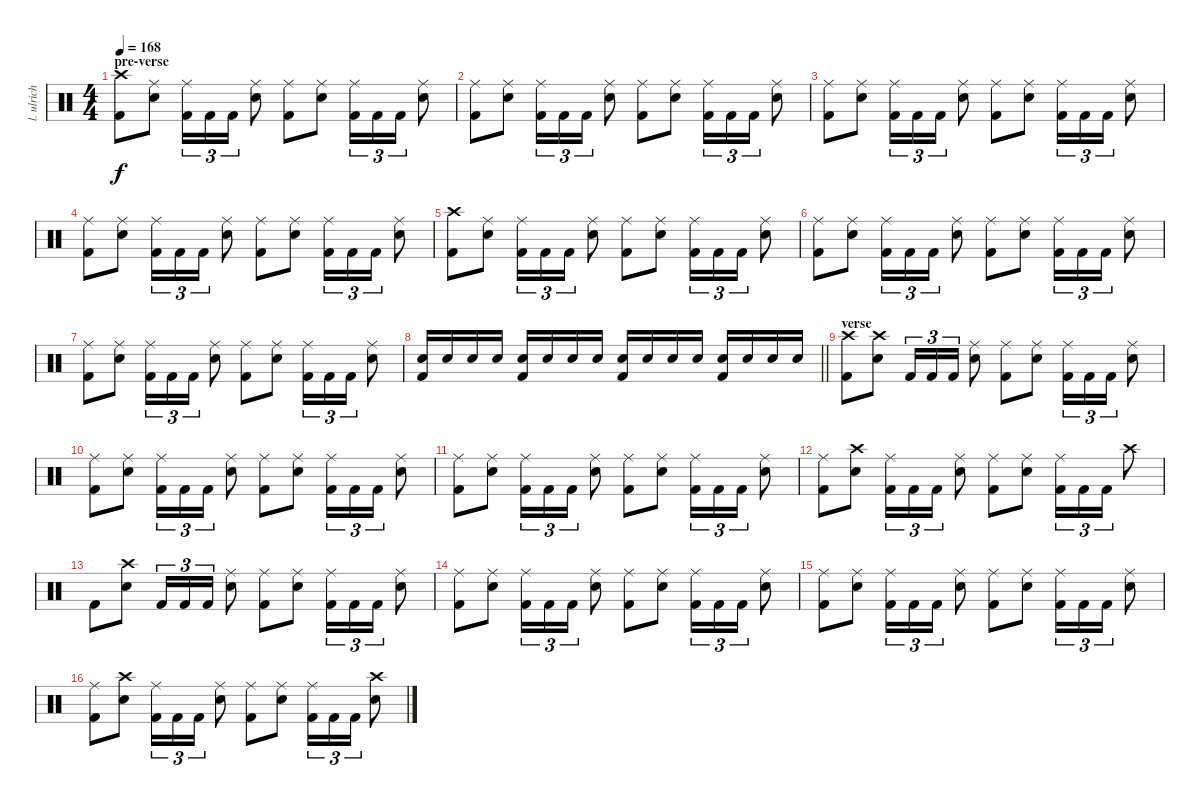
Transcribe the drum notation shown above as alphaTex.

\track ("l. ulrich - drums" "l. ulrich ") {instrument percussion}
\staff {score}
\articulation defaults
\ts (4 4)
\section ("" "pre-verse")
\tempo 168
\clef neutral
\ks c
("Crash high (hit)" "Kick (hit) 2").8{dy f} ("Ride (middle)" "Snare (hit) 2").8 ("Ride (middle)" "Kick (hit) 2").16{tu (3 2)} "Kick (hit) 2".16{tu (3 2)} "Kick (hit) 2".16{tu (3 2)} ("Ride (middle)" "Snare (hit) 2").8 ("Ride (middle)" "Kick (hit) 2").8 ("Ride (middle)" "Snare (hit) 2").8 ("Ride (middle)" "Kick (hit) 2").16{tu (3 2)} "Kick (hit) 2".16{tu (3 2)} "Kick (hit) 2".16{tu (3 2)} ("Ride (middle)" "Snare (hit) 2").8 |
("Ride (middle)" "Kick (hit) 2").8 ("Ride (middle)" "Snare (hit) 2").8 ("Ride (middle)" "Kick (hit) 2").16{tu (3 2)} "Kick (hit) 2".16{tu (3 2)} "Kick (hit) 2".16{tu (3 2)} ("Ride (middle)" "Snare (hit) 2").8 ("Ride (middle)" "Kick (hit) 2").8 ("Ride (middle)" "Snare (hit) 2").8 ("Ride (middle)" "Kick (hit) 2").16{tu (3 2)} "Kick (hit) 2".16{tu (3 2)} "Kick (hit) 2".16{tu (3 2)} ("Ride (middle)" "Snare (hit) 2").8 |
("Ride (middle)" "Kick (hit) 2").8 ("Ride (middle)" "Snare (hit) 2").8 ("Ride (middle)" "Kick (hit) 2").16{tu (3 2)} "Kick (hit) 2".16{tu (3 2)} "Kick (hit) 2".16{tu (3 2)} ("Ride (middle)" "Snare (hit) 2").8 ("Ride (middle)" "Kick (hit) 2").8 ("Ride (middle)" "Snare (hit) 2").8 ("Ride (middle)" "Kick (hit) 2").16{tu (3 2)} "Kick (hit) 2".16{tu (3 2)} "Kick (hit) 2".16{tu (3 2)} ("Ride (middle)" "Snare (hit) 2").8 |
("Ride (middle)" "Kick (hit) 2").8 ("Ride (middle)" "Snare (hit) 2").8 ("Ride (middle)" "Kick (hit) 2").16{tu (3 2)} "Kick (hit) 2".16{tu (3 2)} "Kick (hit) 2".16{tu (3 2)} ("Ride (middle)" "Snare (hit) 2").8 ("Ride (middle)" "Kick (hit) 2").8 ("Ride (middle)" "Snare (hit) 2").8 ("Ride (middle)" "Kick (hit) 2").16{tu (3 2)} "Kick (hit) 2".16{tu (3 2)} "Kick (hit) 2".16{tu (3 2)} ("Ride (middle)" "Snare (hit) 2").8 |
("Crash high (hit)" "Kick (hit) 2").8 ("Ride (middle)" "Snare (hit) 2").8 ("Ride (middle)" "Kick (hit) 2").16{tu (3 2)} "Kick (hit) 2".16{tu (3 2)} "Kick (hit) 2".16{tu (3 2)} ("Ride (middle)" "Snare (hit) 2").8 ("Ride (middle)" "Kick (hit) 2").8 ("Ride (middle)" "Snare (hit) 2").8 ("Ride (middle)" "Kick (hit) 2").16{tu (3 2)} "Kick (hit) 2".16{tu (3 2)} "Kick (hit) 2".16{tu (3 2)} ("Ride (middle)" "Snare (hit) 2").8 |
("Ride (middle)" "Kick (hit) 2").8 ("Ride (middle)" "Snare (hit) 2").8 ("Ride (middle)" "Kick (hit) 2").16{tu (3 2)} "Kick (hit) 2".16{tu (3 2)} "Kick (hit) 2".16{tu (3 2)} ("Ride (middle)" "Snare (hit) 2").8 ("Ride (middle)" "Kick (hit) 2").8 ("Ride (middle)" "Snare (hit) 2").8 ("Ride (middle)" "Kick (hit) 2").16{tu (3 2)} "Kick (hit) 2".16{tu (3 2)} "Kick (hit) 2".16{tu (3 2)} ("Ride (middle)" "Snare (hit) 2").8 |
("Ride (middle)" "Kick (hit) 2").8 ("Ride (middle)" "Snare (hit) 2").8 ("Ride (middle)" "Kick (hit) 2").16{tu (3 2)} "Kick (hit) 2".16{tu (3 2)} "Kick (hit) 2".16{tu (3 2)} ("Ride (middle)" "Snare (hit) 2").8 ("Ride (middle)" "Kick (hit) 2").8 ("Ride (middle)" "Snare (hit) 2").8 ("Ride (middle)" "Kick (hit) 2").16{tu (3 2)} "Kick (hit) 2".16{tu (3 2)} "Kick (hit) 2".16{tu (3 2)} ("Ride (middle)" "Snare (hit) 2").8 |
\barLineRight lightlight
("Snare (hit) 2" "Kick (hit) 2").16 "Snare (hit) 2".16 "Snare (hit) 2".16 "Snare (hit) 2".16 ("Snare (hit) 2" "Kick (hit) 2").16 "Snare (hit) 2".16 "Snare (hit) 2".16 "Snare (hit) 2".16 ("Snare (hit) 2" "Kick (hit) 2").16 "Snare (hit) 2".16 "Snare (hit) 2".16 "Snare (hit) 2".16 ("Snare (hit) 2" "Kick (hit) 2").16 "Snare (hit) 2".16 "Snare (hit) 2".16 "Snare (hit) 2".16 |
\section ("" "verse")
("Crash high (hit)" "Kick (hit) 2").8 ("Crash high (hit)" "Snare (hit) 2").8 "Kick (hit) 2".16{tu (3 2)} "Kick (hit) 2".16{tu (3 2)} "Kick (hit) 2".16{tu (3 2)} ("Ride (middle)" "Snare (hit) 2").8 ("Ride (middle)" "Kick (hit) 2").8 ("Ride (middle)" "Snare (hit) 2").8 ("Ride (middle)" "Kick (hit) 2").16{tu (3 2)} "Kick (hit) 2".16{tu (3 2)} "Kick (hit) 2".16{tu (3 2)} ("Ride (middle)" "Snare (hit) 2").8 |
("Ride (middle)" "Kick (hit) 2").8 ("Ride (middle)" "Snare (hit) 2").8 ("Ride (middle)" "Kick (hit) 2").16{tu (3 2)} "Kick (hit) 2".16{tu (3 2)} "Kick (hit) 2".16{tu (3 2)} ("Ride (middle)" "Snare (hit) 2").8 ("Ride (middle)" "Kick (hit) 2").8 ("Ride (middle)" "Snare (hit) 2").8 ("Ride (middle)" "Kick (hit) 2").16{tu (3 2)} "Kick (hit) 2".16{tu (3 2)} "Kick (hit) 2".16{tu (3 2)} ("Ride (middle)" "Snare (hit) 2").8 |
("Ride (middle)" "Kick (hit) 2").8 ("Ride (middle)" "Snare (hit) 2").8 ("Ride (middle)" "Kick (hit) 2").16{tu (3 2)} "Kick (hit) 2".16{tu (3 2)} "Kick (hit) 2".16{tu (3 2)} ("Ride (middle)" "Snare (hit) 2").8 ("Ride (middle)" "Kick (hit) 2").8 ("Ride (middle)" "Snare (hit) 2").8 ("Ride (middle)" "Kick (hit) 2").16{tu (3 2)} "Kick (hit) 2".16{tu (3 2)} "Kick (hit) 2".16{tu (3 2)} ("Ride (middle)" "Snare (hit) 2").8 |
("Ride (middle)" "Kick (hit) 2").8 ("Crash high (hit)" "Snare (hit) 2").8 ("Ride (middle)" "Kick (hit) 2").16{tu (3 2)} "Kick (hit) 2".16{tu (3 2)} "Kick (hit) 2".16{tu (3 2)} ("Ride (middle)" "Snare (hit) 2").8 ("Ride (middle)" "Kick (hit) 2").8 ("Ride (middle)" "Snare (hit) 2").8 ("Ride (middle)" "Kick (hit) 2").16{tu (3 2)} "Kick (hit) 2".16{tu (3 2)} "Kick (hit) 2".16{tu (3 2)} "Crash high (hit)".8 |
"Kick (hit) 2".8 ("Crash high (hit)" "Snare (hit) 2").8 "Kick (hit) 2".16{tu (3 2)} "Kick (hit) 2".16{tu (3 2)} "Kick (hit) 2".16{tu (3 2)} ("Ride (middle)" "Snare (hit) 2").8 ("Ride (middle)" "Kick (hit) 2").8 ("Ride (middle)" "Snare (hit) 2").8 ("Ride (middle)" "Kick (hit) 2").16{tu (3 2)} "Kick (hit) 2".16{tu (3 2)} "Kick (hit) 2".16{tu (3 2)} ("Ride (middle)" "Snare (hit) 2").8 |
("Ride (middle)" "Kick (hit) 2").8 ("Ride (middle)" "Snare (hit) 2").8 ("Ride (middle)" "Kick (hit) 2").16{tu (3 2)} "Kick (hit) 2".16{tu (3 2)} "Kick (hit) 2".16{tu (3 2)} ("Ride (middle)" "Snare (hit) 2").8 ("Ride (middle)" "Kick (hit) 2").8 ("Ride (middle)" "Snare (hit) 2").8 ("Ride (middle)" "Kick (hit) 2").16{tu (3 2)} "Kick (hit) 2".16{tu (3 2)} "Kick (hit) 2".16{tu (3 2)} ("Ride (middle)" "Snare (hit) 2").8 |
("Ride (middle)" "Kick (hit) 2").8 ("Ride (middle)" "Snare (hit) 2").8 ("Ride (middle)" "Kick (hit) 2").16{tu (3 2)} "Kick (hit) 2".16{tu (3 2)} "Kick (hit) 2".16{tu (3 2)} ("Ride (middle)" "Snare (hit) 2").8 ("Ride (middle)" "Kick (hit) 2").8 ("Ride (middle)" "Snare (hit) 2").8 ("Ride (middle)" "Kick (hit) 2").16{tu (3 2)} "Kick (hit) 2".16{tu (3 2)} "Kick (hit) 2".16{tu (3 2)} ("Ride (middle)" "Snare (hit) 2").8 |
("Ride (middle)" "Kick (hit) 2").8 ("Crash high (hit)" "Snare (hit) 2").8 ("Ride (middle)" "Kick (hit) 2").16{tu (3 2)} "Kick (hit) 2".16{tu (3 2)} "Kick (hit) 2".16{tu (3 2)} ("Ride (middle)" "Snare (hit) 2").8 ("Ride (middle)" "Kick (hit) 2").8 ("Ride (middle)" "Snare (hit) 2").8 ("Ride (middle)" "Kick (hit) 2").16{tu (3 2)} "Kick (hit) 2".16{tu (3 2)} "Kick (hit) 2".16{tu (3 2)} ("Crash high (hit)" "Snare (hit) 2").8
